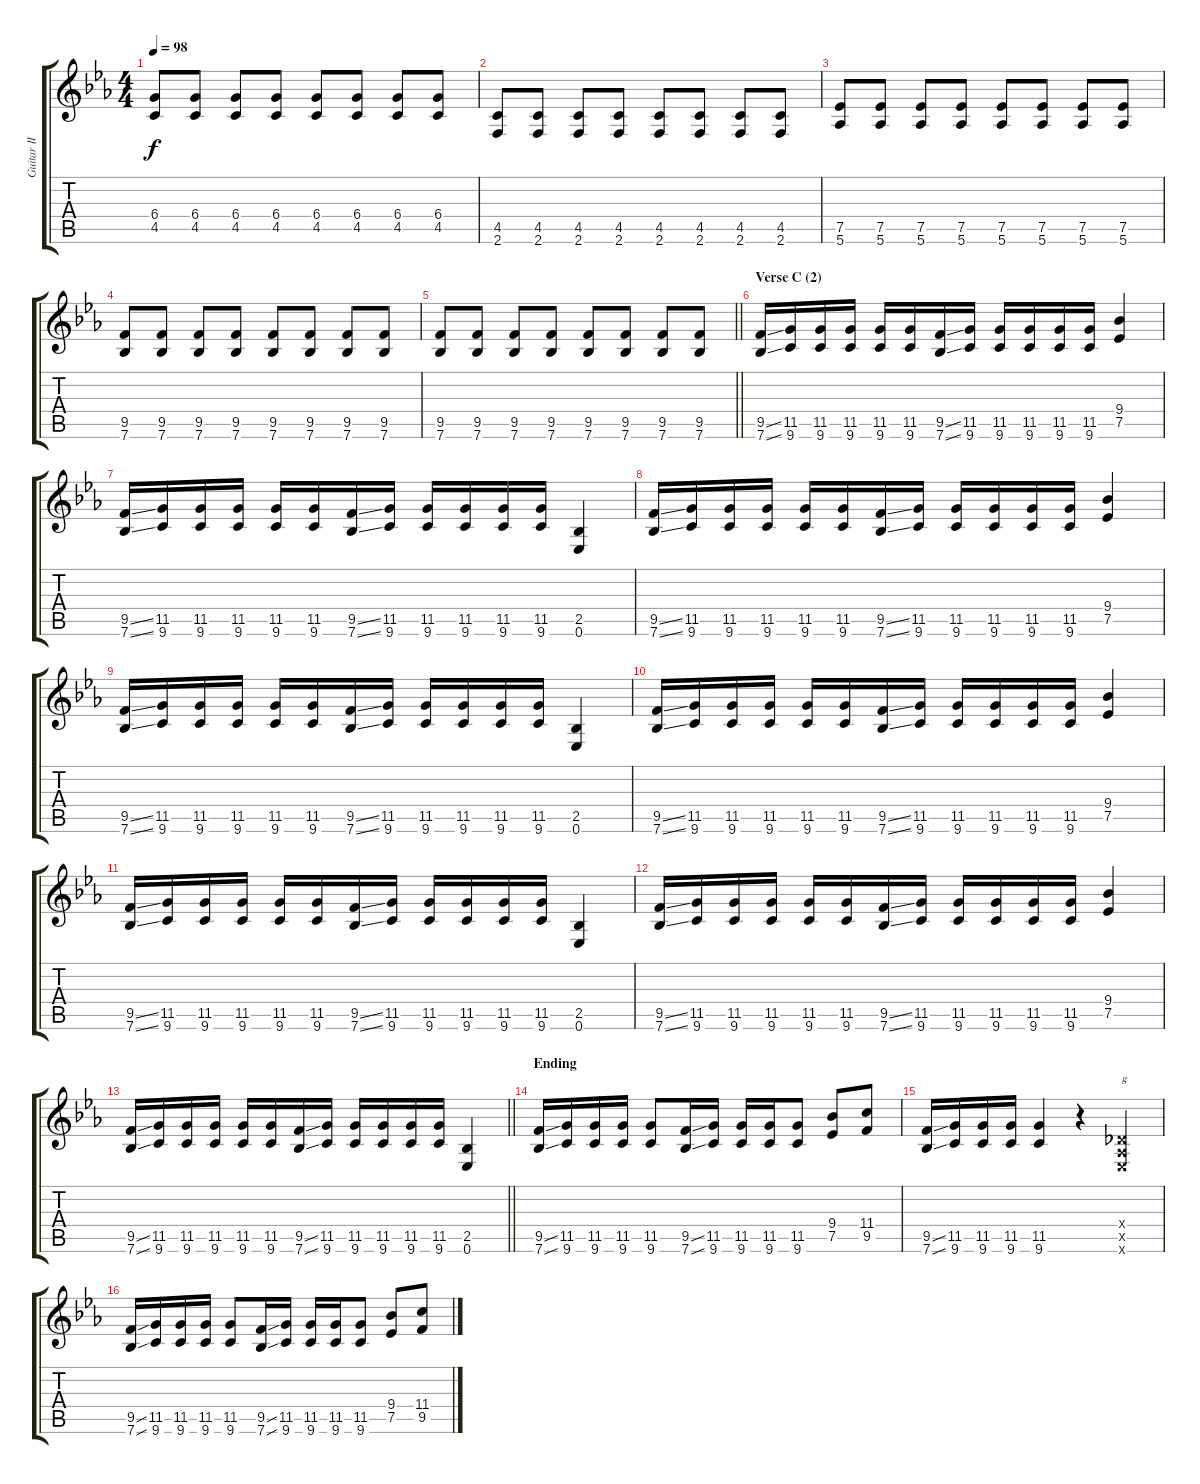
\track ("Guitar II" "Guitar II") {instrument distortionguitar}
\staff {score tabs}
\tuning (Eb4 Bb3 Gb3 Db3 Ab2 Eb2) {hide}
\ts (4 4)
\tempo 98
\clef g2
\ks cminor
(6.4 4.5).8{dy f} (6.4 4.5).8 (6.4 4.5).8 (6.4 4.5).8 (6.4 4.5).8 (6.4 4.5).8 (6.4 4.5).8 (6.4 4.5).8 |
(4.5 2.6).8 (4.5 2.6).8 (4.5 2.6).8 (4.5 2.6).8 (4.5 2.6).8 (4.5 2.6).8 (4.5 2.6).8 (4.5 2.6).8 |
(7.5 5.6).8 (7.5 5.6).8 (7.5 5.6).8 (7.5 5.6).8 (7.5 5.6).8 (7.5 5.6).8 (7.5 5.6).8 (7.5 5.6).8 |
(9.5 7.6).8 (9.5 7.6).8 (9.5 7.6).8 (9.5 7.6).8 (9.5 7.6).8 (9.5 7.6).8 (9.5 7.6).8 (9.5 7.6).8 |
\barLineRight lightlight
(9.5 7.6).8 (9.5 7.6).8 (9.5 7.6).8 (9.5 7.6).8 (9.5 7.6).8 (9.5 7.6).8 (9.5 7.6).8 (9.5 7.6).8 |
\section ("" "Verse C (2)")
(9.5{ss} 7.6{ss}).16 (11.5 9.6).16 (11.5 9.6).16 (11.5 9.6).16 (11.5 9.6).16 (11.5 9.6).16 (9.5{ss} 7.6{ss}).16 (11.5 9.6).16 (11.5 9.6).16 (11.5 9.6).16 (11.5 9.6).16 (11.5 9.6).16 (9.4 7.5).4 |
(9.5{ss} 7.6{ss}).16 (11.5 9.6).16 (11.5 9.6).16 (11.5 9.6).16 (11.5 9.6).16 (11.5 9.6).16 (9.5{ss} 7.6{ss}).16 (11.5 9.6).16 (11.5 9.6).16 (11.5 9.6).16 (11.5 9.6).16 (11.5 9.6).16 (2.5 0.6).4 |
(9.5{ss} 7.6{ss}).16 (11.5 9.6).16 (11.5 9.6).16 (11.5 9.6).16 (11.5 9.6).16 (11.5 9.6).16 (9.5{ss} 7.6{ss}).16 (11.5 9.6).16 (11.5 9.6).16 (11.5 9.6).16 (11.5 9.6).16 (11.5 9.6).16 (9.4 7.5).4 |
(9.5{ss} 7.6{ss}).16 (11.5 9.6).16 (11.5 9.6).16 (11.5 9.6).16 (11.5 9.6).16 (11.5 9.6).16 (9.5{ss} 7.6{ss}).16 (11.5 9.6).16 (11.5 9.6).16 (11.5 9.6).16 (11.5 9.6).16 (11.5 9.6).16 (2.5 0.6).4 |
(9.5{ss} 7.6{ss}).16 (11.5 9.6).16 (11.5 9.6).16 (11.5 9.6).16 (11.5 9.6).16 (11.5 9.6).16 (9.5{ss} 7.6{ss}).16 (11.5 9.6).16 (11.5 9.6).16 (11.5 9.6).16 (11.5 9.6).16 (11.5 9.6).16 (9.4 7.5).4 |
(9.5{ss} 7.6{ss}).16 (11.5 9.6).16 (11.5 9.6).16 (11.5 9.6).16 (11.5 9.6).16 (11.5 9.6).16 (9.5{ss} 7.6{ss}).16 (11.5 9.6).16 (11.5 9.6).16 (11.5 9.6).16 (11.5 9.6).16 (11.5 9.6).16 (2.5 0.6).4 |
(9.5{ss} 7.6{ss}).16 (11.5 9.6).16 (11.5 9.6).16 (11.5 9.6).16 (11.5 9.6).16 (11.5 9.6).16 (9.5{ss} 7.6{ss}).16 (11.5 9.6).16 (11.5 9.6).16 (11.5 9.6).16 (11.5 9.6).16 (11.5 9.6).16 (9.4 7.5).4 |
\barLineRight lightlight
(9.5{ss} 7.6{ss}).16 (11.5 9.6).16 (11.5 9.6).16 (11.5 9.6).16 (11.5 9.6).16 (11.5 9.6).16 (9.5{ss} 7.6{ss}).16 (11.5 9.6).16 (11.5 9.6).16 (11.5 9.6).16 (11.5 9.6).16 (11.5 9.6).16 (2.5 0.6).4 |
\section ("" "Ending")
(9.5{ss} 7.6{ss}).16 (11.5 9.6).16 (11.5 9.6).16 (11.5 9.6).16 (11.5 9.6).8 (9.5{ss} 7.6{ss}).16 (11.5 9.6).16 (11.5 9.6).16 (11.5 9.6).16 (11.5 9.6).8 (9.4 7.5).8 (11.4 9.5).8 |
(9.5{ss} 7.6{ss}).16 (11.5 9.6).16 (11.5 9.6).16 (11.5 9.6).16 (11.5 9.6).4 r.4 (0.4{x} 0.5{x} 0.6{x}).4{txt "g"} |
(9.5{ss} 7.6{ss}).16 (11.5 9.6).16 (11.5 9.6).16 (11.5 9.6).16 (11.5 9.6).8 (9.5{ss} 7.6{ss}).16 (11.5 9.6).16 (11.5 9.6).16 (11.5 9.6).16 (11.5 9.6).8 (9.4 7.5).8 (11.4 9.5).8
